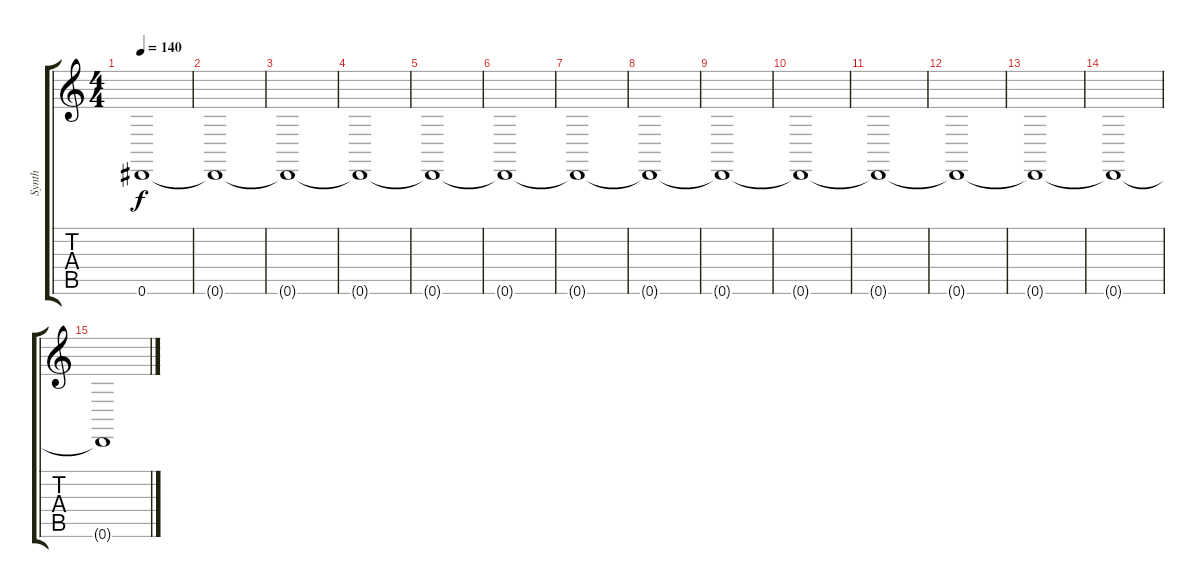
\track ("Synth" "Synth") {instrument lead2sawtooth}
\staff {score tabs}
\tuning (Eb4 Bb3 Gb3 Db3 Ab2 Eb2) {hide}
\ts (4 4)
\tempo 140
\clef g2
\ks c
0.6.1{dy f instrument lead2sawtooth} |
0.6{t}.1 |
0.6{t}.1 |
0.6{t}.1 |
0.6{t}.1 |
0.6{t}.1 |
0.6{t}.1 |
0.6{t}.1 |
0.6{t}.1 |
0.6{t}.1 |
0.6{t}.1 |
0.6{t}.1 |
0.6{t}.1 |
0.6{t}.1 |
0.6{t}.1
